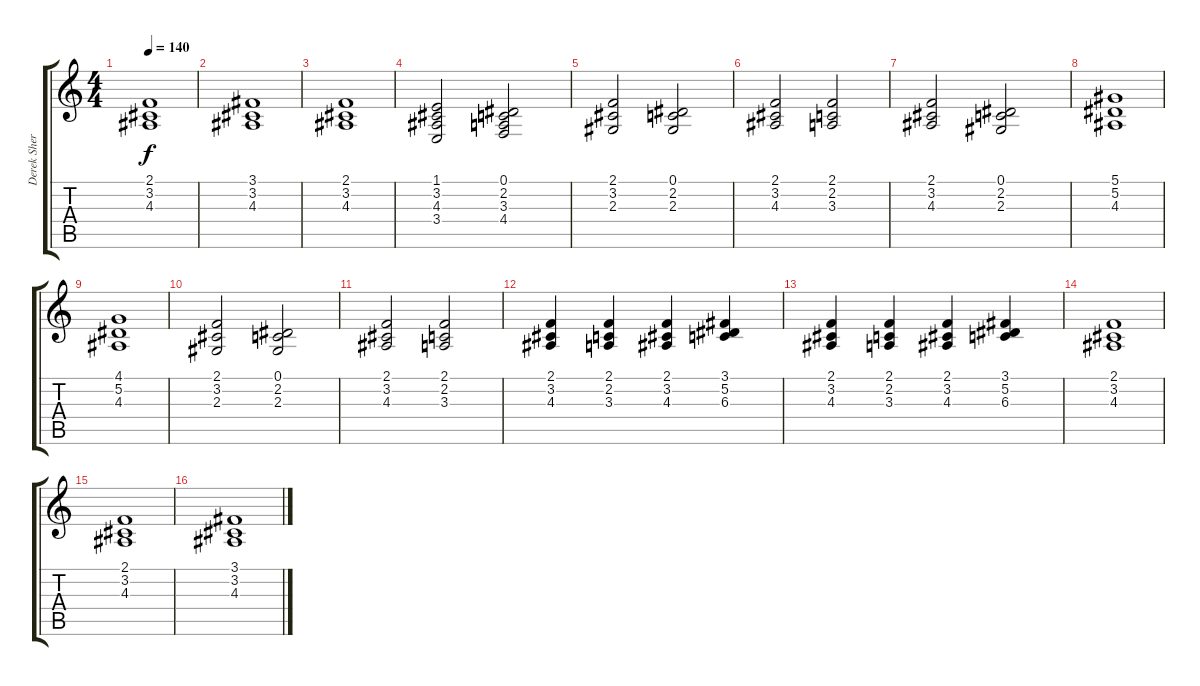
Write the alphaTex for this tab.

\track ("Derek Sherinian" "Derek Sher") {instrument choiraahs}
\staff {score tabs}
\tuning (Eb4 Bb3 Gb3 Db3 Ab2 Eb2) {hide}
\ts (4 4)
\tempo 140
\clef g2
\ks c
(2.1 3.2 4.3).1{dy f} |
(3.1 3.2 4.3).1 |
(2.1 3.2 4.3).1 |
(1.1 3.2 4.3 3.4).2 (0.1 2.2 3.3 4.4).2 |
(2.1 3.2 2.3).2 (0.1 2.2 2.3).2 |
(2.1 3.2 4.3).2 (2.1 2.2 3.3).2 |
(2.1 3.2 4.3).2 (0.1 2.2 2.3).2 |
(5.1 5.2 4.3).1 |
(4.1 5.2 4.3).1 |
(2.1 3.2 2.3).2 (0.1 2.2 2.3).2 |
(2.1 3.2 4.3).2 (2.1 2.2 3.3).2 |
(2.1 3.2 4.3).4 (2.1 2.2 3.3).4 (2.1 3.2 4.3).4 (3.1 5.2 6.3).4 |
(2.1 3.2 4.3).4 (2.1 2.2 3.3).4 (2.1 3.2 4.3).4 (3.1 5.2 6.3).4 |
(2.1 3.2 4.3).1 |
(2.1 3.2 4.3).1 |
(3.1 3.2 4.3).1
